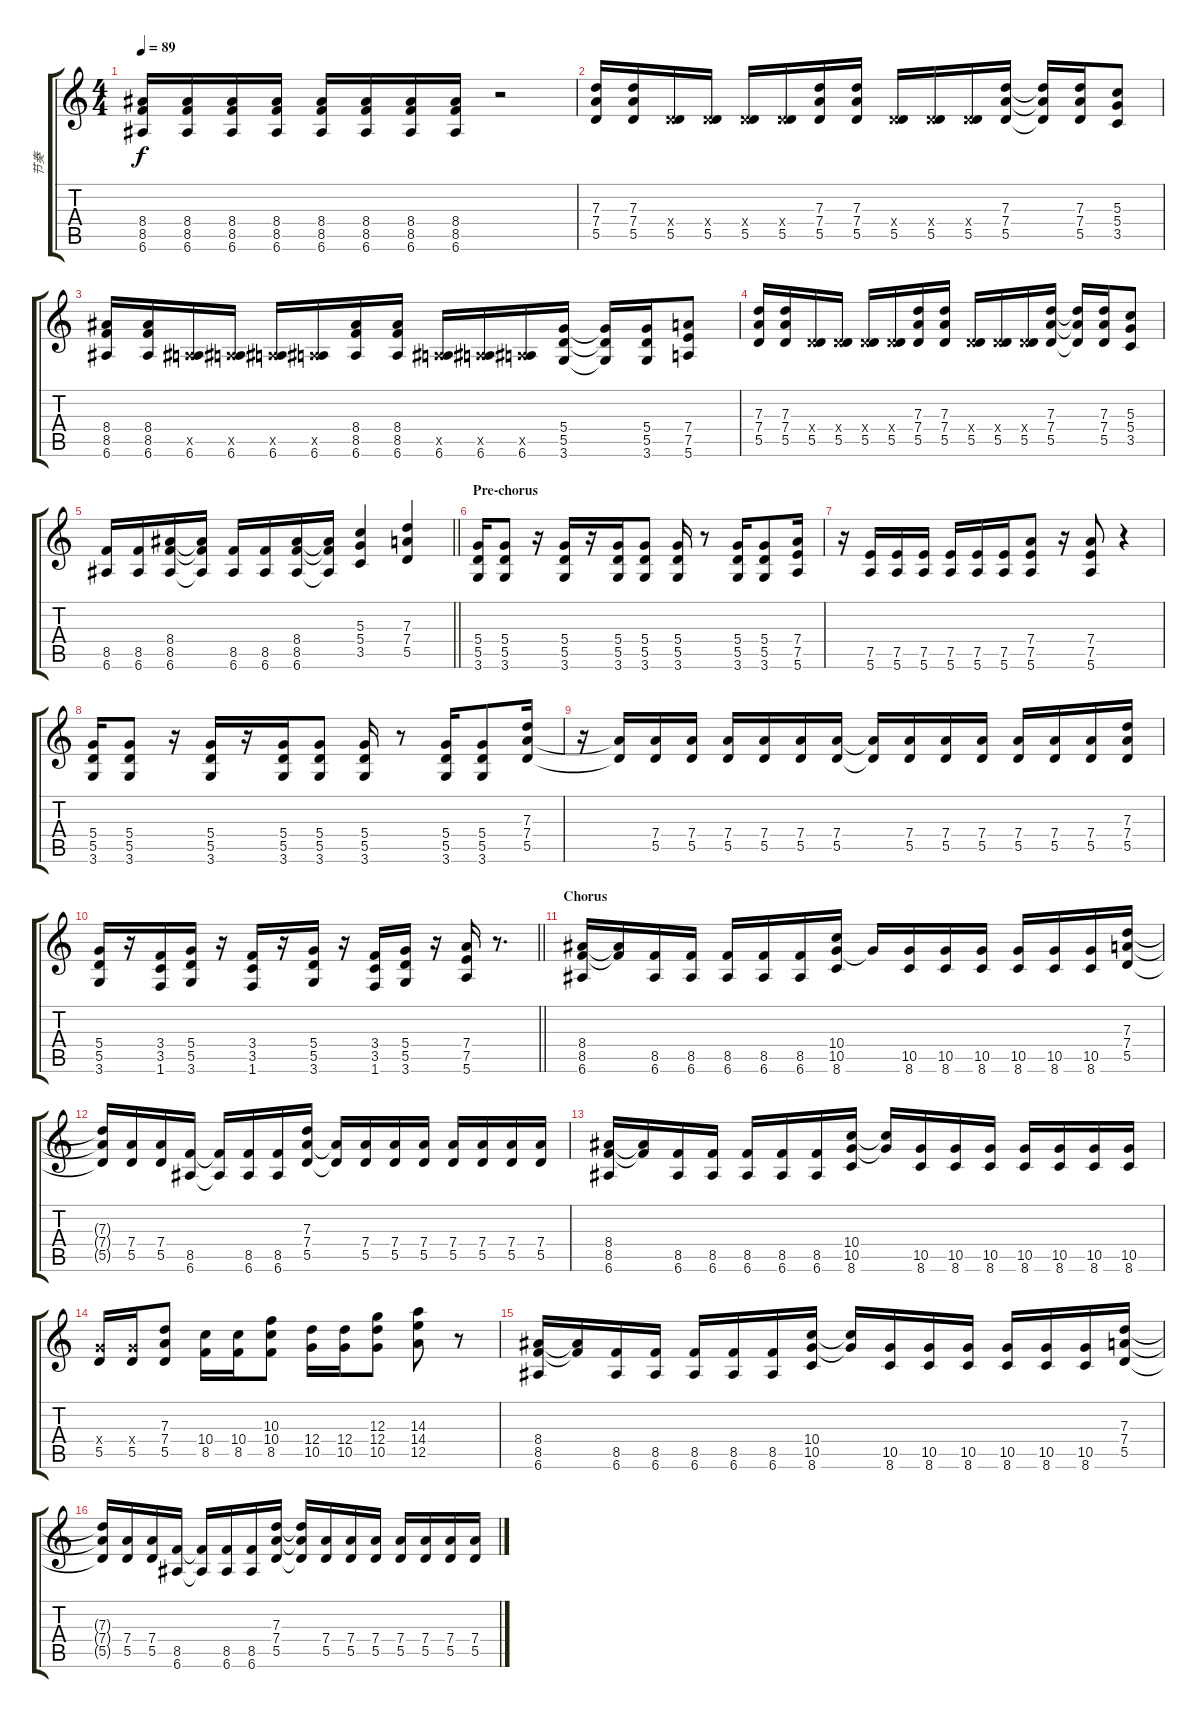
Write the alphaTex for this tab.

\track ("节奏" "节奏") {instrument distortionguitar}
\staff {score tabs}
\tuning (E4 B3 G3 D3 A2 E2) {hide}
\ts (4 4)
\tempo 89
\clef g2
\ks c
(8.4 8.5 6.6).16{dy f} (8.4 8.5 6.6).16 (8.4 8.5 6.6).16 (8.4 8.5 6.6).16 (8.4 8.5 6.6).16 (8.4 8.5 6.6).16 (8.4 8.5 6.6).16 (8.4 8.5 6.6).16 r.2 |
(7.3 7.4 5.5).16 (7.3 7.4 5.5).16 (0.4{x} 5.5).16 (0.4{x} 5.5).16 (0.4{x} 5.5).16 (0.4{x} 5.5).16 (7.3 7.4 5.5).16 (7.3 7.4 5.5).16 (0.4{x} 5.5).16 (0.4{x} 5.5).16 (0.4{x} 5.5).16 (7.3 7.4 5.5).16 (7.3{t} 7.4{t} 5.5{t}).16 (7.3 7.4 5.5).16 (5.3 5.4 3.5).8 |
(8.4 8.5 6.6).16 (8.4 8.5 6.6).16 (0.5{x} 6.6).16 (0.5{x} 6.6).16 (0.5{x} 6.6).16 (0.5{x} 6.6).16 (8.4 8.5 6.6).16 (8.4 8.5 6.6).16 (0.5{x} 6.6).16 (0.5{x} 6.6).16 (0.5{x} 6.6).16 (5.4 5.5 3.6).16 (5.4{t} 5.5{t} 3.6{t}).16 (5.4 5.5 3.6).16 (7.4 7.5 5.6).8 |
(7.3 7.4 5.5).16 (7.3 7.4 5.5).16 (0.4{x} 5.5).16 (0.4{x} 5.5).16 (0.4{x} 5.5).16 (0.4{x} 5.5).16 (7.3 7.4 5.5).16 (7.3 7.4 5.5).16 (0.4{x} 5.5).16 (0.4{x} 5.5).16 (0.4{x} 5.5).16 (7.3 7.4 5.5).16 (7.3{t} 7.4{t} 5.5{t}).16 (7.3 7.4 5.5).16 (5.3 5.4 3.5).8 |
\barLineRight lightlight
(8.5 6.6).16 (8.5 6.6).16 (8.4 8.5 6.6).16 (8.4{t} 8.5{t} 6.6{t}).16 (8.5 6.6).16 (8.5 6.6).16 (8.4 8.5 6.6).16 (8.4{t} 8.5{t} 6.6{t}).16 (5.3 5.4 3.5).4 (7.3 7.4 5.5).4 |
\section ("" "Pre-chorus")
(5.4 5.5 3.6).16 (5.4 5.5 3.6).8 r.16 (5.4 5.5 3.6).16 r.16 (5.4 5.5 3.6).16 (5.4 5.5 3.6).8 (5.4 5.5 3.6).16 r.8 (5.4 5.5 3.6).16 (5.4 5.5 3.6).8 (7.4 7.5 5.6).16 |
r.16 (7.5 5.6).16 (7.5 5.6).16 (7.5 5.6).16 (7.5 5.6).16 (7.5 5.6).16 (7.5 5.6).16 (7.4 7.5 5.6).8 r.16 (7.4 7.5 5.6).8 r.4 |
(5.4 5.5 3.6).16 (5.4 5.5 3.6).8 r.16 (5.4 5.5 3.6).16 r.16 (5.4 5.5 3.6).16 (5.4 5.5 3.6).8 (5.4 5.5 3.6).16 r.8 (5.4 5.5 3.6).16 (5.4 5.5 3.6).8 (7.3 7.4 5.5).16 |
r.16 (7.4{t} 5.5{t}).16 (7.4 5.5).16 (7.4 5.5).16 (7.4 5.5).16 (7.4 5.5).16 (7.4 5.5).16 (7.4 5.5).16 (7.4{t} 5.5{t}).16 (7.4 5.5).16 (7.4 5.5).16 (7.4 5.5).16 (7.4 5.5).16 (7.4 5.5).16 (7.4 5.5).16 (7.3 7.4 5.5).16 |
\barLineRight lightlight
(5.4 5.5 3.6).16 r.16 (3.4 3.5 1.6).16 (5.4 5.5 3.6).16 r.16 (3.4 3.5 1.6).16 r.16 (5.4 5.5 3.6).16 r.16 (3.4 3.5 1.6).16 (5.4 5.5 3.6).16 r.16 (7.4 7.5 5.6).16 r.8{d} |
\section ("" "Chorus")
(8.4 8.5 6.6).16 (8.4{t} 8.5{t}).16 (8.5 6.6).16 (8.5 6.6).16 (8.5 6.6).16 (8.5 6.6).16 (8.5 6.6).16 (10.4 10.5 8.6).16 10.5{t}.16 (10.5 8.6).16 (10.5 8.6).16 (10.5 8.6).16 (10.5 8.6).16 (10.5 8.6).16 (10.5 8.6).16 (7.3 7.4 5.5).16 |
(7.3{t} 7.4{t} 5.5{t}).16 (7.4 5.5).16 (7.4 5.5).16 (8.5 6.6).16 (8.5{t} 6.6{t}).16 (8.5 6.6).16 (8.5 6.6).16 (7.3 7.4 5.5).16 (7.4{t} 5.5{t}).16 (7.4 5.5).16 (7.4 5.5).16 (7.4 5.5).16 (7.4 5.5).16 (7.4 5.5).16 (7.4 5.5).16 (7.4 5.5).16 |
(8.4 8.5 6.6).16 (8.4{t} 8.5{t}).16 (8.5 6.6).16 (8.5 6.6).16 (8.5 6.6).16 (8.5 6.6).16 (8.5 6.6).16 (10.4 10.5 8.6).16 (10.4{t} 10.5{t}).16 (10.5 8.6).16 (10.5 8.6).16 (10.5 8.6).16 (10.5 8.6).16 (10.5 8.6).16 (10.5 8.6).16 (10.5 8.6).16 |
(5.4{x} 5.5).16 (5.4{x} 5.5).16 (7.3 7.4 5.5).8 (10.4 8.5).16 (10.4 8.5).16 (10.3 10.4 8.5).8 (12.4 10.5).16 (12.4 10.5).16 (12.3 12.4 10.5).8 (14.3 14.4 12.5).8 r.8 |
(8.4 8.5 6.6).16 (8.4{t} 8.5{t}).16 (8.5 6.6).16 (8.5 6.6).16 (8.5 6.6).16 (8.5 6.6).16 (8.5 6.6).16 (10.4 10.5 8.6).16 (10.4{t} 10.5{t}).16 (10.5 8.6).16 (10.5 8.6).16 (10.5 8.6).16 (10.5 8.6).16 (10.5 8.6).16 (10.5 8.6).16 (7.3 7.4 5.5).16 |
(7.3{t} 7.4{t} 5.5{t}).16 (7.4 5.5).16 (7.4 5.5).16 (8.5 6.6).16 (8.5{t} 6.6{t}).16 (8.5 6.6).16 (8.5 6.6).16 (7.3 7.4 5.5).16 (7.3{t} 7.4{t} 5.5{t}).16 (7.4 5.5).16 (7.4 5.5).16 (7.4 5.5).16 (7.4 5.5).16 (7.4 5.5).16 (7.4 5.5).16 (7.4 5.5).16
